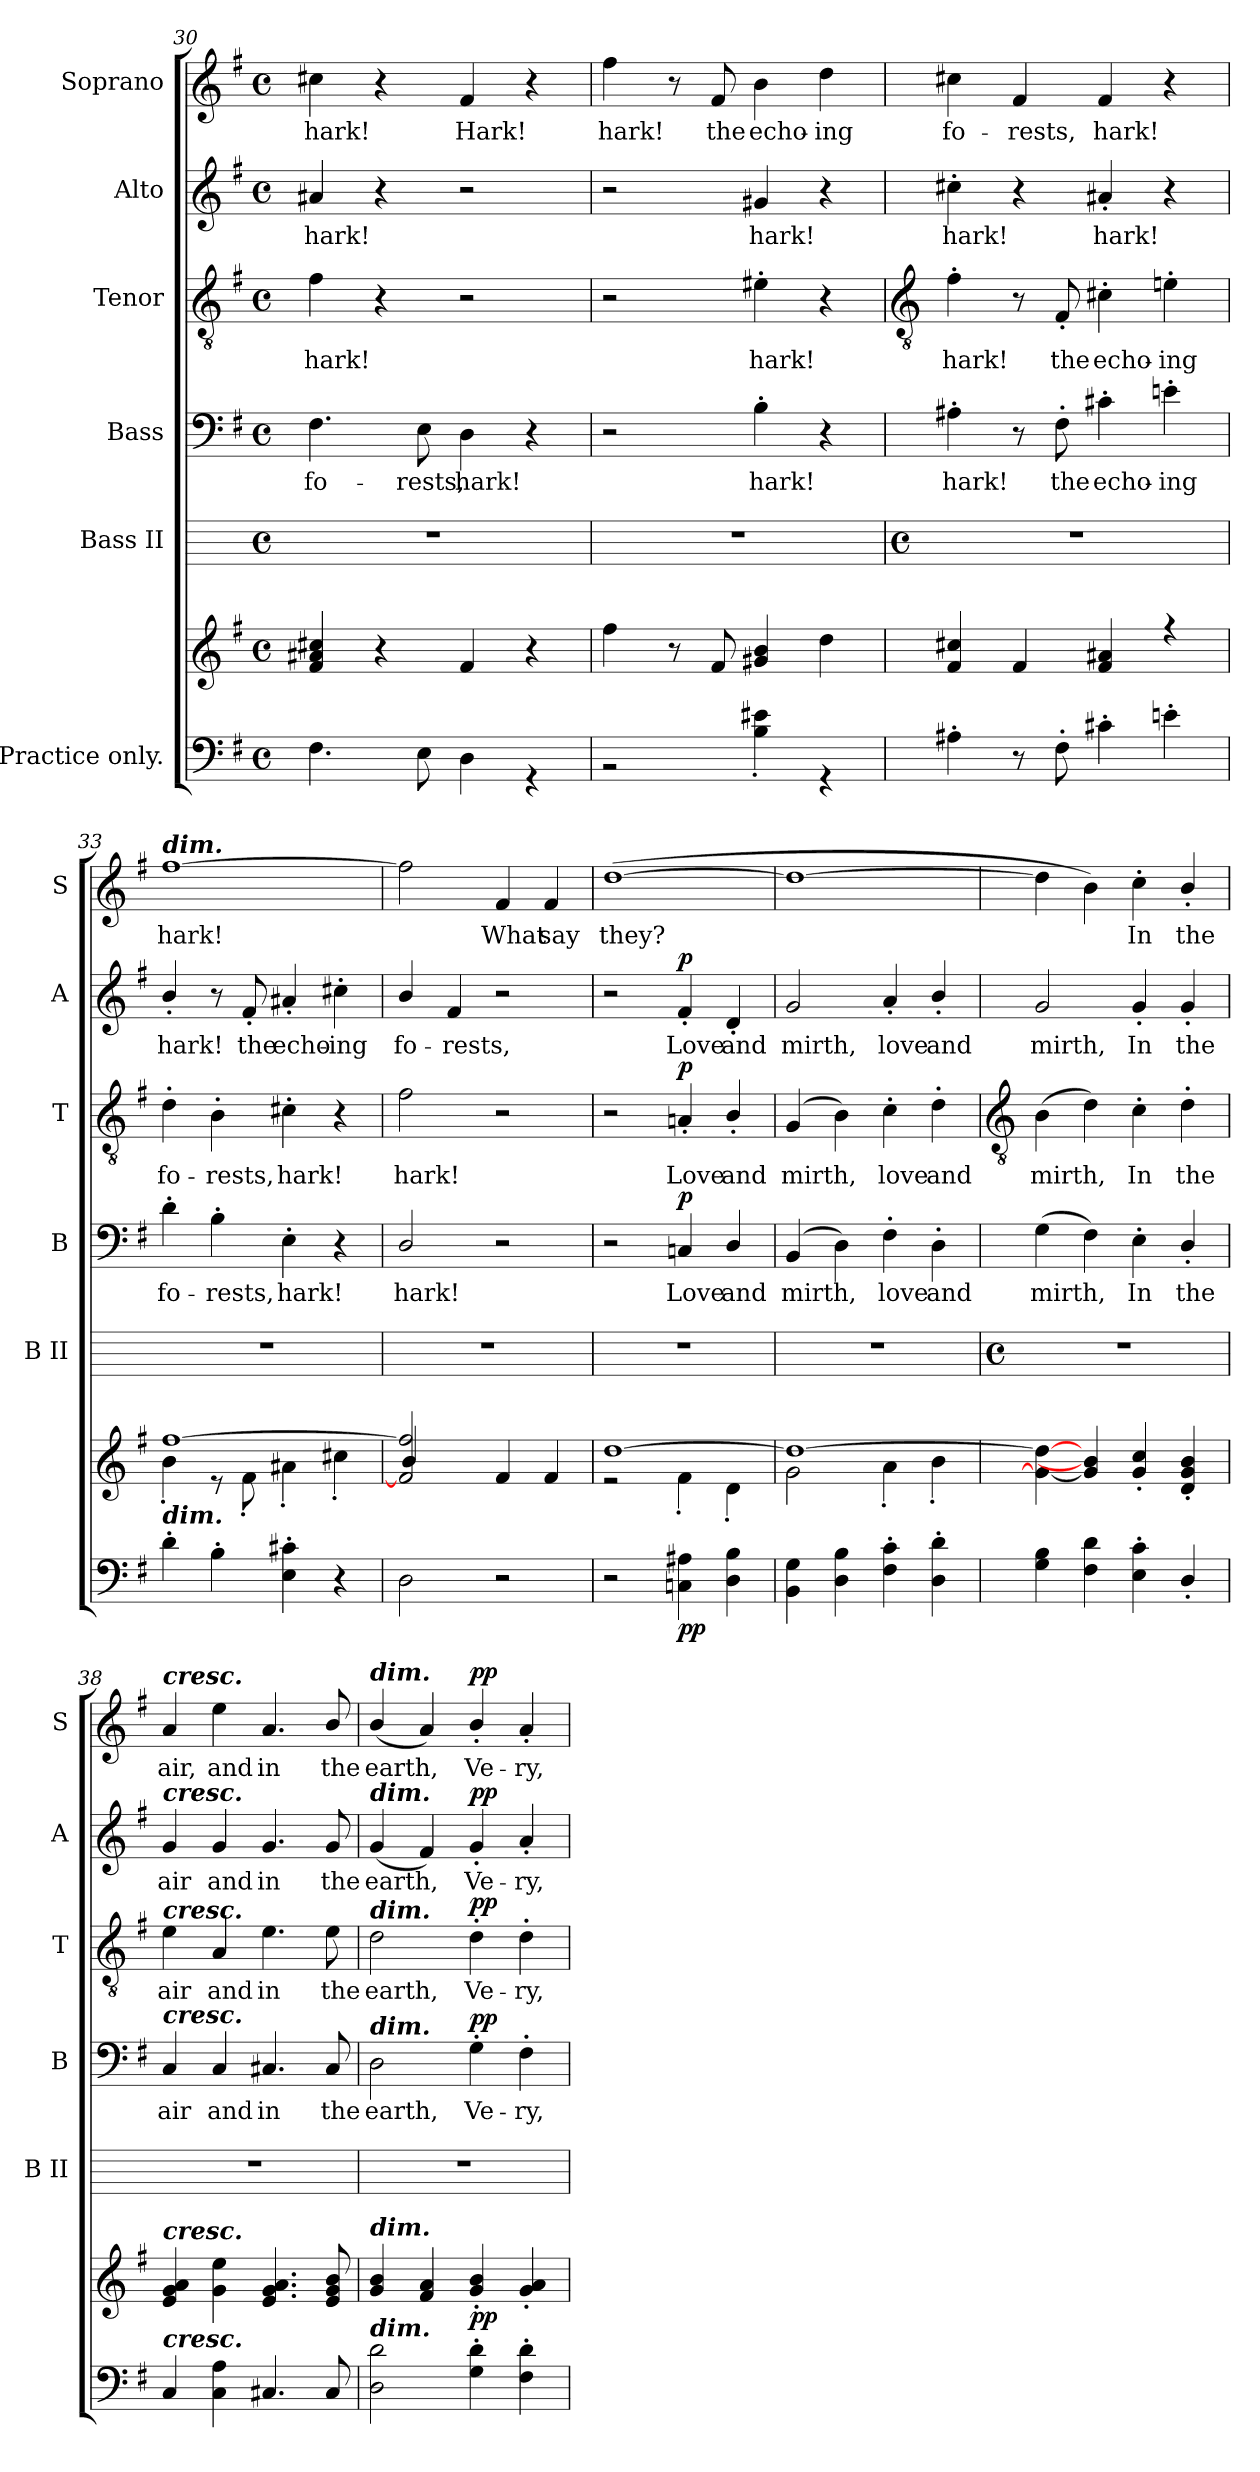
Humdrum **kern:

**kern	**kern	**dynam	**kern	**kern	**text	**dynam	**kern	**text	**dynam	**kern	**text	**dynam	**kern	**text	**dynam
*part6	*part6	*part6	*part5	*part4	*part4	*part4	*part3	*part3	*part3	*part2	*part2	*part2	*part1	*part1	*part1
*staff7	*staff6	*staff6/7	*staff5	*staff4	*staff4	*staff4	*staff3	*staff3	*staff3	*staff2	*staff2	*staff2	*staff1	*staff1	*staff1
*I"Practice only.	*	*	*I"Bass II	*I"Bass	*	*	*I"Tenor	*	*	*I"Alto	*	*	*I"Soprano	*	*
*	*	*	*I'B II	*I'B	*	*	*I'T	*	*	*I'A	*	*	*I'S	*	*
*clefF4	*clefG2	*	*	*clefF4	*	*	*clefGv2	*	*	*clefG2	*	*	*clefG2	*	*
*k[f#]	*k[f#]	*	*	*k[f#]	*	*	*k[f#]	*	*	*k[f#]	*	*	*k[f#]	*	*
*G:	*G:	*	*	*G:	*	*	*G:	*	*	*G:	*	*	*G:	*	*
*M4/4	*M4/4	*	*M4/4	*M4/4	*	*	*M4/4	*	*	*M4/4	*	*	*M4/4	*	*
*met(c)	*met(c)	*	*met(c)	*met(c)	*	*	*met(c)	*	*	*met(c)	*	*	*met(c)	*	*
=30	=30	=30	=30	=30	=30	=30	=30	=30	=30	=30	=30	=30	=30	=30	=30
*^	*	*	*	*	*	*	*	*	*	*	*	*	*	*	*
!	!	!	!	!	!	!LO:LY:b	!	!	!LO:LY:b	!	!	!LO:LY:b	!	!	!LO:LY:b	!
1ryy	4.F#\	4f# 4a#X 4cc#X	.	1r	4.F#	fo-	.	4f#	hark!	.	4a#X	hark!	.	4cc#X	hark!	.
.	.	4r	.	.	.	.	.	4r	.	.	4r	.	.	4r	.	.
!	!	!	!	!	!	!LO:LY:b	!	!	!	!	!	!	!	!	!	!
.	8E\	.	.	.	8E	-rests,	.	.	.	.	.	.	.	.	.	.
!	!	!	!	!	!	!LO:LY:b	!	!	!	!	!	!	!	!	!LO:LY:b	!
.	4D\	4f#	.	.	4D	hark!	.	2r	.	.	2r	.	.	4f#	Hark!	.
.	4r	4r	.	.	4r	.	.	.	.	.	.	.	.	4r	.	.
=31	=31	=31	=31	=31	=31	=31	=31	=31	=31	=31	=31	=31	=31	=31	=31	=31
!	!	!	!	!	!	!	!	!	!	!	!	!	!	!	!LO:LY:b	!
1ryy	2r	4ff#	.	1r	2r	.	.	2r	.	.	2r	.	.	4ff#	hark!	.
.	.	8r	.	.	.	.	.	.	.	.	.	.	.	8r	.	.
!	!	!	!	!	!	!	!	!	!	!	!	!	!	!	!LO:LY:b	!
.	.	8f#	.	.	.	.	.	.	.	.	.	.	.	8f#	the	.
!	!	!	!	!	!	!LO:LY:b	!	!	!LO:LY:b	!	!	!LO:LY:b	!	!	!LO:LY:b	!
.	4B\' 4e#X\'	4g#X 4b	.	.	4B'	hark!	.	4e#X'	hark!	.	4g#X	hark!	.	4b	echo-	.
!	!	!	!	!	!	!	!	!	!	!	!	!	!	!	!LO:LY:b	!
.	4r	4dd	.	.	4r	.	.	4r	.	.	4r	.	.	4dd	-ing	.
*v	*v	*	*	*	*	*	*	*	*	*	*	*	*	*	*	*
!!LO:LB:g=z
=32	=32	=32	=32	=32	=32	=32	=32	=32	=32	=32	=32	=32	=32	=32	=32
*	*	*	*	*	*	*	*clefGv2	*	*	*	*	*	*	*	*
*	*	*	*M4/4	*	*	*	*	*	*	*	*	*	*	*	*
*	*	*	*met(c)	*	*	*	*	*	*	*	*	*	*	*	*
*^	*^	*	*	*	*	*	*	*	*	*	*	*	*	*	*
!	!	!	!	!	!	!	!LO:LY:b	!	!	!LO:LY:b	!	!	!LO:LY:b	!	!	!LO:LY:b	!
*v	*v	*	*	*	*	*	*	*	*	*	*	*	*	*	*	*	*
4A#X'	4f# 4cc#X	1ryy	.	1r	4A#X'	hark!	.	4f#'	hark!	.	4cc#X'	hark!	.	4cc#X	fo-	.
!	!	!	!	!	!	!	!	!	!	!	!	!	!	!	!LO:LY:b	!
8r	4f#	.	.	.	8r	.	.	8r	.	.	4r	.	.	4f#	-rests,	.
!	!	!	!	!	!	!LO:LY:b	!	!	!LO:LY:b	!	!	!	!	!	!	!
8F#'	.	.	.	.	8F#'	the	.	8F#'	the	.	.	.	.	.	.	.
!	!	!	!	!	!	!LO:LY:b	!	!	!LO:LY:b	!	!	!LO:LY:b	!	!	!LO:LY:b	!
4c#X'	4f# 4a#X	.	.	.	4c#X'	echo-	.	4c#X'	echo-	.	4a#X'	hark!	.	4f#	hark!	.
!	!	!	!	!	!	!LO:LY:b	!	!	!LO:LY:b	!	!	!	!	!	!	!
4en'	4r	.	.	.	4en'	-ing	.	4en'	-ing	.	4r	.	.	4r	.	.
=33	=33	=33	=33	=33	=33	=33	=33	=33	=33	=33	=33	=33	=33	=33	=33	=33
!	!	!	!	!	!	!	!	!	!	!	!	!	!	!LO:TX:a:Bi:t=dim.	!	!
!	!LO:TX:b:Bi:t=dim.	!	!	!	!	!	!	!	!	!	!	!	!	!	!	!
!	!	!	!	!	!	!LO:LY:b	!	!	!LO:LY:b	!	!	!LO:LY:b	!	!	!LO:LY:b	!
4d'	[1ff#	4b'\	.	1r	4d'	fo-	.	4d'	fo-	.	4b'/	hark!	.	[1ff#	hark!	.
!	!	!	!	!	!	!LO:LY:b	!	!	!LO:LY:b	!	!	!	!	!	!	!
4B'	.	8r	.	.	4B'	-rests,	.	4B'	-rests,	.	8r	.	.	.	.	.
!	!	!	!	!	!	!	!	!	!	!	!	!LO:LY:b	!	!	!	!
.	.	8f#'\	.	.	.	.	.	.	.	.	8f#'	the	.	.	.	.
!	!	!	!	!	!	!LO:LY:b	!	!	!LO:LY:b	!	!	!LO:LY:b	!	!	!	!
4E' 4c#X'	.	4a#X'\	.	.	4E'	hark!	.	4c#X'	hark!	.	4a#X'	echo-	.	.	.	.
!	!	!	!	!	!	!	!	!	!	!	!	!LO:LY:b	!	!	!	!
4r	.	4cc#X'\	.	.	4r	.	.	4r	.	.	4cc#X'	-ing	.	.	.	.
=34	=34	=34	=34	=34	=34	=34	=34	=34	=34	=34	=34	=34	=34	=34	=34	=34
!	!	!	!	!	!	!LO:LY:b	!	!	!LO:LY:b	!	!	!LO:LY:b	!	!	!	!
2D	2f#] 2ff#]	4b/	.	1r	2D/	hark!	.	2f#	hark!	.	4b/	fo-	.	2ff#]	.	.
!	!	!	!	!	!	!	!	!	!	!	!	!LO:LY:b	!	!	!	!
.	.	2.ryy	.	.	.	.	.	.	.	.	4f#	-rests,	.	.	.	.
!	!	!	!	!	!	!	!	!	!	!	!	!	!	!	!LO:LY:b	!
2r	4f#	.	.	.	2r	.	.	2r	.	.	2r	.	.	4f#	What	.
!	!	!	!	!	!	!	!	!	!	!	!	!	!	!	!LO:LY:b	!
.	4f#	.	.	.	.	.	.	.	.	.	.	.	.	4f#	say	.
=35	=35	=35	=35	=35	=35	=35	=35	=35	=35	=35	=35	=35	=35	=35	=35	=35
!	!	!	!	!	!	!	!	!	!	!	!	!	!	!	!LO:LY:b	!
2r	[1dd	2r	.	1r	2r	.	.	2r	.	.	2r	.	.	(>[1dd	they?	.
!	!	!	!LO:DY:b=2	!	!	!LO:LY:b	!	!	!LO:LY:b	!	!	!LO:LY:b	!	!	!	!
!	!	!	!LO:DY:n=1:b	!	!	!	!LO:DY:b	!	!	!LO:DY:b	!	!	!LO:DY:b	!	!	!
4Cn 4A#X	.	4f#'\	p p	.	4Cn	Love	p	4An'	Love	p	4f#'	Love	p	.	.	.
!	!	!	!	!	!	!LO:LY:b	!	!	!LO:LY:b	!	!	!LO:LY:b	!	!	!	!
4D\ 4B\	.	4d'\	.	.	4D/	and	.	4B'/	and	.	4d'/	and	.	.	.	.
=36	=36	=36	=36	=36	=36	=36	=36	=36	=36	=36	=36	=36	=36	=36	=36	=36
!	!	!	!	!	!	!LO:LY:b	!	!	!LO:LY:b	!	!	!LO:LY:b	!	!	!	!
4BB 4G	1dd_	2g\	.	1r	(<4BB	mirth,	.	(<4G	mirth,	.	2g	mirth,	.	1dd_	.	.
4D 4B	.	.	.	.	4D)	.	.	4B)	.	.	.	.	.	.	.	.
!	!	!	!	!	!	!LO:LY:b	!	!	!LO:LY:b	!	!	!LO:LY:b	!	!	!	!
4F#' 4c'	.	4a'\	.	.	4F#'	love	.	4c'	love	.	4a'	love	.	.	.	.
!	!	!	!	!	!	!LO:LY:b	!	!	!LO:LY:b	!	!	!LO:LY:b	!	!	!	!
4D' 4d'	.	4b'\	.	.	4D'	and	.	4d'	and	.	4b'/	and	.	.	.	.
*	*v	*v	*	*	*	*	*	*	*	*	*	*	*	*	*	*
!!LO:LB:g=z
=37	=37	=37	=37	=37	=37	=37	=37	=37	=37	=37	=37	=37	=37	=37	=37
*	*	*	*	*	*	*	*clefGv2	*	*	*	*	*	*	*	*
*	*	*	*M4/4	*	*	*	*	*	*	*	*	*	*	*	*
*	*	*	*met(c)	*	*	*	*	*	*	*	*	*	*	*	*
*	*^	*	*	*	*	*	*	*	*	*	*	*	*	*	*
!	!	!	!	!	!	!LO:LY:b	!	!	!LO:LY:b	!	!	!LO:LY:b	!	!	!	!
*	*v	*v	*	*	*	*	*	*	*	*	*	*	*	*	*	*
4G 4B	4g_ 4dd_	.	1r	(>4G	mirth,	.	(>4B	mirth,	.	2g	mirth,	.	4dd]	.	.
4F# 4d	4g] 4b]	.	.	4F#)	.	.	4d)	.	.	.	.	.	4b)	.	.
!	!	!	!	!	!LO:LY:b	!	!	!LO:LY:b	!	!	!LO:LY:b	!	!	!LO:LY:b	!
4E' 4c'	4g' 4cc'	.	.	4E'	In	.	4c'	In	.	4g'	In	.	4cc'	In	.
!	!	!	!	!	!LO:LY:b	!	!	!LO:LY:b	!	!	!LO:LY:b	!	!	!LO:LY:b	!
4D'/	4d/' 4g/' 4b/'	.	.	4D'/	the	.	4d'	the	.	4g'	the	.	4b'/	the	.
=38	=38	=38	=38	=38	=38	=38	=38	=38	=38	=38	=38	=38	=38	=38	=38
!	!	!	!	!	!	!	!	!	!	!	!	!	!LO:TX:a:Bi:t=cresc.	!	!
!	!	!	!	!	!	!	!	!	!	!LO:TX:a:Bi:t=cresc.	!	!	!	!	!
!	!	!	!	!	!	!	!LO:TX:a:Bi:t=cresc.	!	!	!	!	!	!	!	!
!	!	!	!	!LO:TX:a:Bi:t=cresc.	!	!	!	!	!	!	!	!	!	!	!
!	!LO:TX:a:Bi:t=cresc.	!	!	!	!	!	!	!	!	!	!	!	!	!	!
!LO:TX:a:Bi:t=cresc.	!	!	!	!	!	!	!	!	!	!	!	!	!	!	!
!	!	!	!	!	!LO:LY:b	!	!	!LO:LY:b	!	!	!LO:LY:b	!	!	!LO:LY:b	!
4C	4e 4g 4a	.	1r	4C	air	.	4e	air	.	4g	air	.	4a	air,	.
!	!	!	!	!	!LO:LY:b	!	!	!LO:LY:b	!	!	!LO:LY:b	!	!	!LO:LY:b	!
4C 4A	4g 4ee	.	.	4C	and	.	4A	and	.	4g	and	.	4ee	and	.
!	!	!	!	!	!LO:LY:b	!	!	!LO:LY:b	!	!	!LO:LY:b	!	!	!LO:LY:b	!
4.C#X	4.e 4.g 4.a	.	.	4.C#X	in	.	4.e	in	.	4.g	in	.	4.a	in	.
!	!	!	!	!	!LO:LY:b	!	!	!LO:LY:b	!	!	!LO:LY:b	!	!	!LO:LY:b	!
8C#	8e/ 8g/ 8b/	.	.	8C#	the	.	8e	the	.	8g	the	.	8b/	the	.
=39	=39	=39	=39	=39	=39	=39	=39	=39	=39	=39	=39	=39	=39	=39	=39
!	!	!	!	!	!	!	!	!	!	!	!	!	!LO:TX:a:Bi:t=dim.	!	!
!	!	!	!	!	!	!	!	!	!	!LO:TX:a:Bi:t=dim.	!	!	!	!	!
!	!	!	!	!	!	!	!LO:TX:a:Bi:t=dim.	!	!	!	!	!	!	!	!
!	!	!	!	!LO:TX:a:Bi:t=dim.	!	!	!	!	!	!	!	!	!	!	!
!	!LO:TX:a:Bi:t=dim.	!	!	!	!	!	!	!	!	!	!	!	!	!	!
!LO:TX:a:Bi:t=dim.	!	!	!	!	!	!	!	!	!	!	!	!	!	!	!
!	!	!	!	!	!LO:LY:b	!	!	!LO:LY:b	!	!	!LO:LY:b	!	!	!LO:LY:b	!
2D 2d	4g/ 4b/	.	1r	2D	earth,	.	2d	earth,	.	(<4g	earth,	.	(<4b/	earth,	.
.	4f# 4a	.	.	.	.	.	.	.	.	4f#)	.	.	4a)	.	.
!	!	!LO:DY:b	!	!	!LO:LY:b	!LO:DY:b	!	!LO:LY:b	!LO:DY:b	!	!LO:LY:b	!LO:DY:b	!	!LO:LY:b	!LO:DY:b
4G' 4d'	4g/' 4b/'	pp	.	4G'	Ve-	pp	4d'	Ve-	pp	4g'	Ve-	pp	4b'/	Ve-	pp
!	!	!	!	!	!LO:LY:b	!	!	!LO:LY:b	!	!	!LO:LY:b	!	!	!LO:LY:b	!
4F#' 4d'	4g' 4a'	.	.	4F#'	-ry,	.	4d'	-ry,	.	4a'	-ry,	.	4a'	-ry,	.
=	=	=	=	=	=	=	=	=	=	=	=	=	=	=	=
*-	*-	*-	*-	*-	*-	*-	*-	*-	*-	*-	*-	*-	*-	*-	*-
